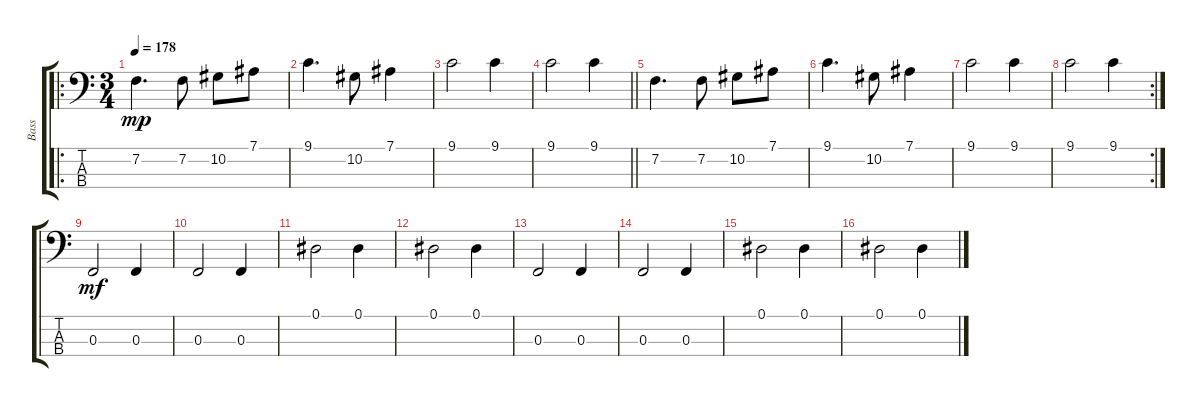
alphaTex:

\track ("Bass" "Bass") {instrument slapbass1}
\staff {score tabs}
\tuning (Eb2 Bb1 F1 C1) {hide}
\ro
\ts (3 4)
\tempo 178
\clef f4
\ks c
7.2.4{d dy mp instrument slapbass1} 7.2.8 10.2.8 7.1.8 |
9.1.4{d} 10.2.8 7.1.4 |
9.1.2 9.1.4 |
\barLineRight lightlight
9.1.2 9.1.4 |
7.2.4{d} 7.2.8 10.2.8 7.1.8 |
9.1.4{d} 10.2.8 7.1.4 |
9.1.2 9.1.4 |
\rc 2
9.1.2 9.1.4 |
0.3.2{dy mf} 0.3.4 |
0.3.2 0.3.4 |
0.1.2 0.1.4 |
0.1.2 0.1.4 |
0.3.2 0.3.4 |
0.3.2 0.3.4 |
0.1.2 0.1.4 |
0.1.2 0.1.4
